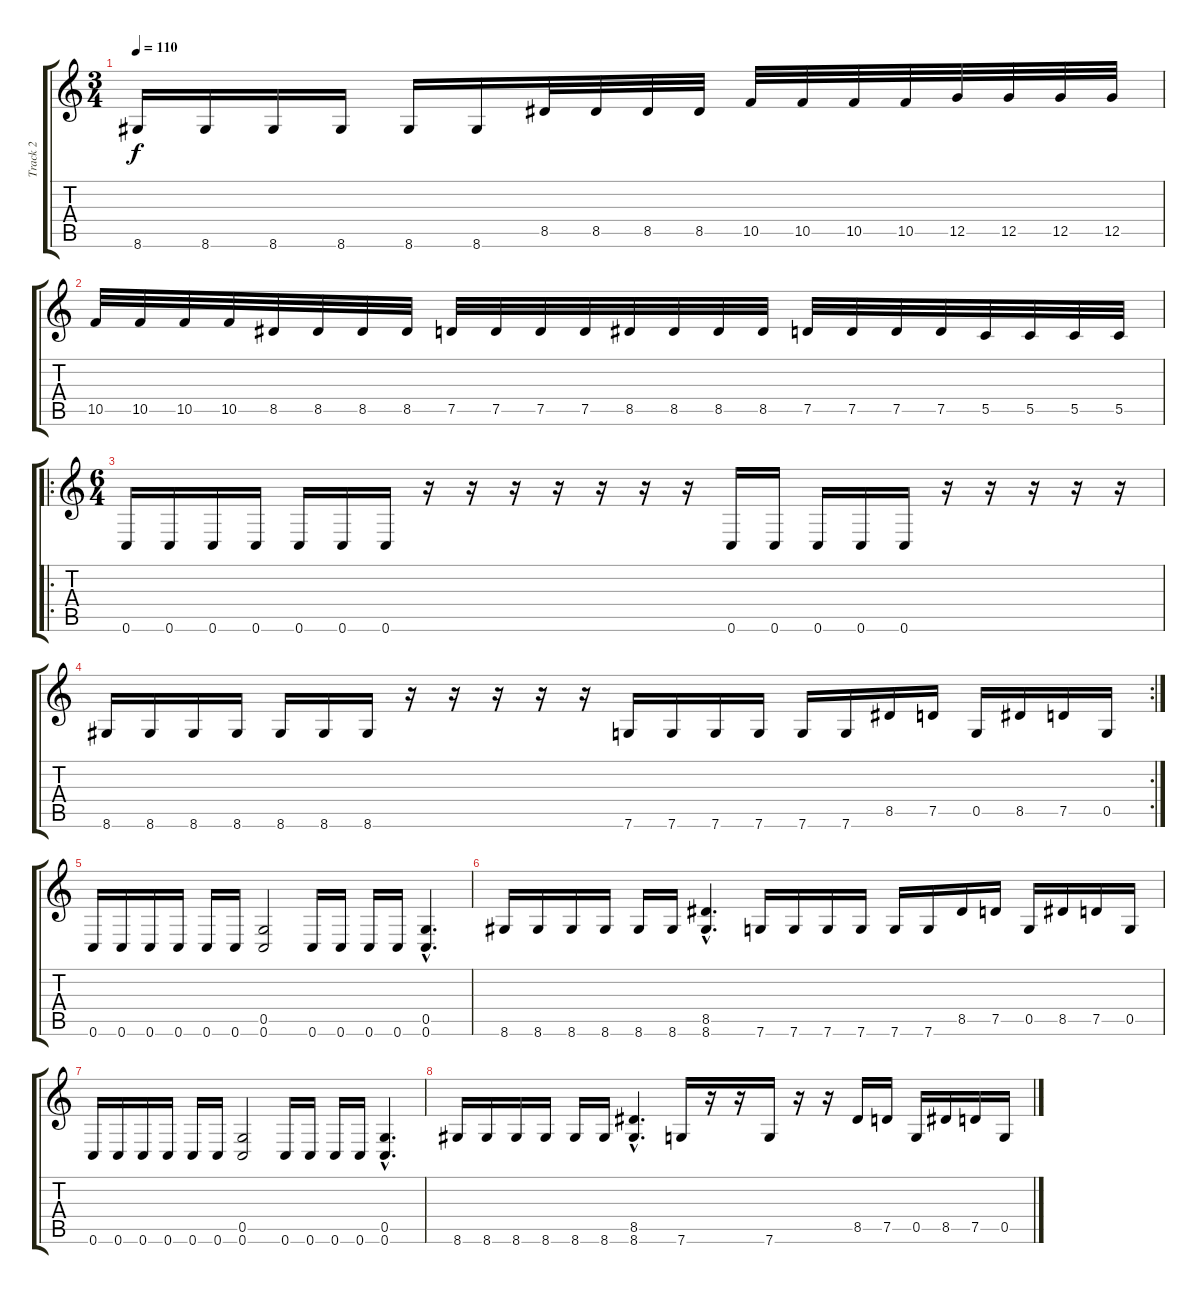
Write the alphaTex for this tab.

\track ("Track 2" "Track 2") {instrument distortionguitar}
\staff {score tabs}
\tuning (D4 A3 F3 C3 G2 C2) {hide}
\ts (3 4)
\tempo 110
\clef g2
\ks c
8.6.16{dy f} 8.6.16 8.6.16 8.6.16 8.6.16 8.6.16 8.5.32 8.5.32 8.5.32 8.5.32 10.5.32 10.5.32 10.5.32 10.5.32 12.5.32 12.5.32 12.5.32 12.5.32 |
10.5.32 10.5.32 10.5.32 10.5.32 8.5.32 8.5.32 8.5.32 8.5.32 7.5.32 7.5.32 7.5.32 7.5.32 8.5.32 8.5.32 8.5.32 8.5.32 7.5.32 7.5.32 7.5.32 7.5.32 5.5.32 5.5.32 5.5.32 5.5.32 |
\ro
\ts (6 4)
0.6.16 0.6.16 0.6.16 0.6.16 0.6.16 0.6.16 0.6.16 r.16 r.16 r.16 r.16 r.16 r.16 r.16 0.6.16 0.6.16 0.6.16 0.6.16 0.6.16 r.16 r.16 r.16 r.16 r.16 |
\rc 2
8.6.16 8.6.16 8.6.16 8.6.16 8.6.16 8.6.16 8.6.16 r.16 r.16 r.16 r.16 r.16 7.6.16 7.6.16 7.6.16 7.6.16 7.6.16 7.6.16 8.5.16 7.5.16 0.5.16 8.5.16 7.5.16 0.5.16 |
0.6.16 0.6.16 0.6.16 0.6.16 0.6.16 0.6.16 (0.5 0.6).2 0.6.16 0.6.16 0.6.16 0.6.16 (0.5{hac} 0.6{hac}).4{d} |
8.6.16 8.6.16 8.6.16 8.6.16 8.6.16 8.6.16 (8.5{hac} 8.6{hac}).4{d} 7.6.16 7.6.16 7.6.16 7.6.16 7.6.16 7.6.16 8.5.16 7.5.16 0.5.16 8.5.16 7.5.16 0.5.16 |
0.6.16 0.6.16 0.6.16 0.6.16 0.6.16 0.6.16 (0.5 0.6).2 0.6.16 0.6.16 0.6.16 0.6.16 (0.5{hac} 0.6{hac}).4{d} |
8.6.16 8.6.16 8.6.16 8.6.16 8.6.16 8.6.16 (8.5{hac} 8.6{hac}).4{d} 7.6.16 r.16 r.16 7.6.16 r.16 r.16 8.5.16 7.5.16 0.5.16 8.5.16 7.5.16 0.5.16
